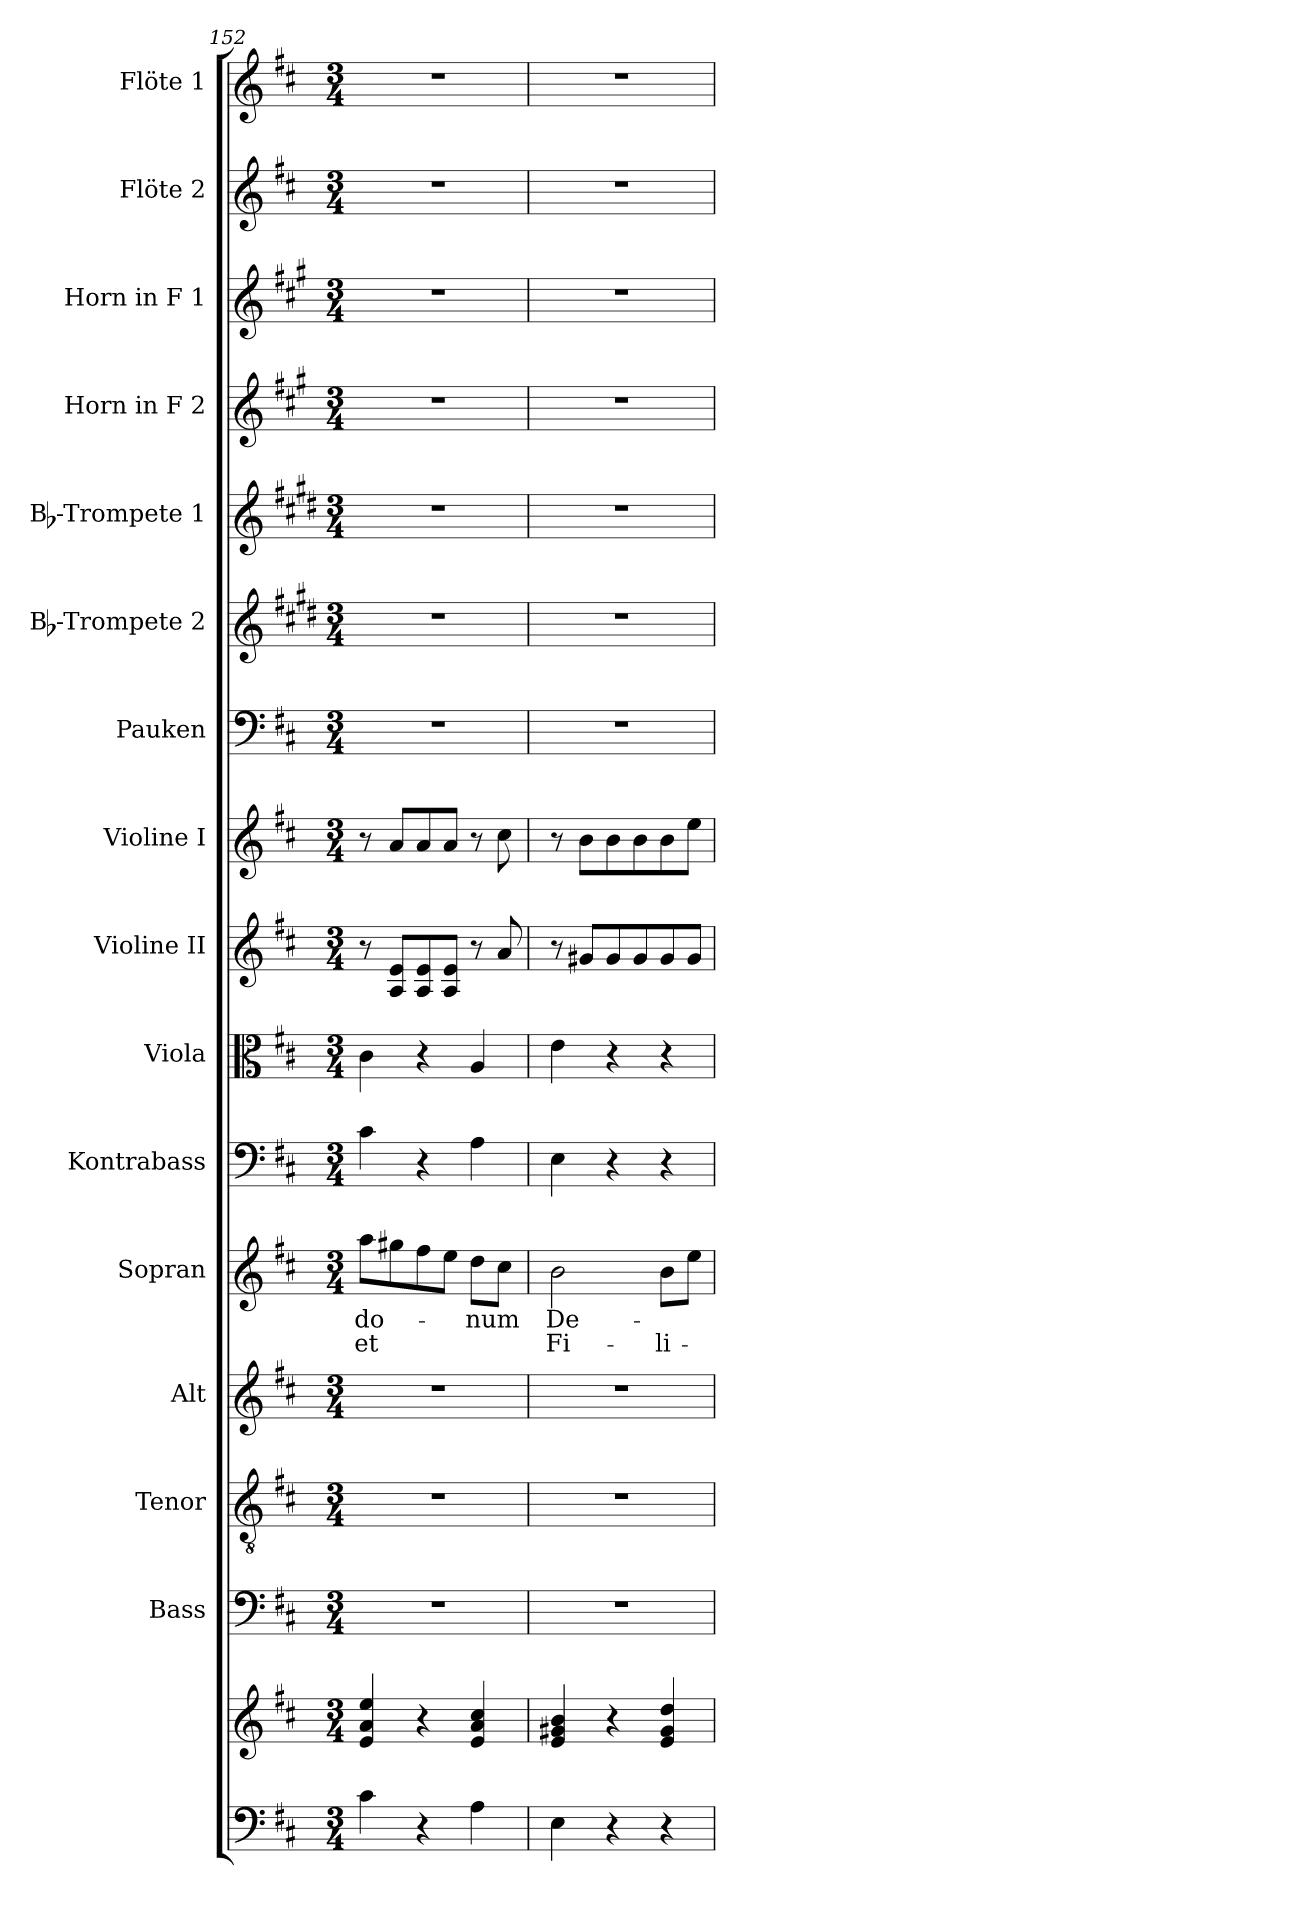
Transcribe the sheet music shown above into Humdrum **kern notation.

**kern	**kern	**kern	**kern	**kern	**kern	**text	**text	**kern	**kern	**kern	**kern	**kern	**kern	**kern	**kern	**kern	**kern	**kern
*part16	*part16	*part15	*part14	*part13	*part12	*part12	*part12	*part11	*part10	*part9	*part8	*part7	*part6	*part5	*part4	*part3	*part2	*part1
*staff17	*staff16	*staff15	*staff14	*staff13	*staff12	*staff12	*staff12	*staff11	*staff10	*staff9	*staff8	*staff7	*staff6	*staff5	*staff4	*staff3	*staff2	*staff1
*	*	*I"Bass	*I"Tenor	*I"Alt	*I"Sopran	*	*	*I"Kontrabass	*I"Viola	*I"Violine II	*I"Violine I	*I"Pauken	*I"Bb-Trompete 2	*I"Bb-Trompete 1	*I"Horn in F 2	*I"Horn in F 1	*I"Flöte 2	*I"Flöte 1
*	*	*I'B.	*I'T.	*I'A.	*I'S.	*	*	*I'Kb.	*I'Vla.	*I'Vl. II	*I'Vl. I	*I'Pk.	*I'Bb Trp. 2	*I'Bb Trp. 1	*	*	*I'Fl. 2	*I'Fl. 1
*clefF4	*clefG2	*clefF4	*clefGv2	*clefG2	*clefG2	*	*	*clefF4	*clefC3	*clefG2	*clefG2	*clefF4	*clefG2	*clefG2	*clefG2	*clefG2	*clefG2	*clefG2
*	*	*	*	*	*	*	*	*ITrd7c12	*	*	*	*	*ITrd1c2	*ITrd1c2	*ITrd4c7	*ITrd4c7	*	*
*k[f#c#]	*k[f#c#]	*k[f#c#]	*k[f#c#]	*k[f#c#]	*k[f#c#]	*	*	*k[f#c#]	*k[f#c#]	*k[f#c#]	*k[f#c#]	*k[f#c#]	*k[f#c#]	*k[f#c#]	*k[f#c#]	*k[f#c#]	*k[f#c#]	*k[f#c#]
*D:	*D:	*D:	*D:	*D:	*D:	*	*	*D:	*D:	*D:	*D:	*D:	*D:	*D:	*D:	*D:	*D:	*D:
*M3/4	*M3/4	*M3/4	*M3/4	*M3/4	*M3/4	*	*	*M3/4	*M3/4	*M3/4	*M3/4	*M3/4	*M3/4	*M3/4	*M3/4	*M3/4	*M3/4	*M3/4
=152	=152	=152	=152	=152	=152	=152	=152	=152	=152	=152	=152	=152	=152	=152	=152	=152	=152	=152
!	!	!	!	!	!	!LO:LY:b	!LO:LY:b	!	!	!	!	!	!	!	!	!	!	!
4c#\	4e/ 4a/ 4ee/	2.r	2.r	2.r	8aa\L	do-	et	4C#\	4c#\	8r	8r	2.r	2.r	2.r	2.r	2.r	2.r	2.r
.	.	.	.	.	8gg#X\	.	.	.	.	8A/ 8e/L	8a/L	.	.	.	.	.	.	.
4r	4r	.	.	.	8ff#\	.	.	4r	4r	8A/ 8e/	8a/	.	.	.	.	.	.	.
.	.	.	.	.	8ee\J	.	.	.	.	8A/ 8e/J	8a/J	.	.	.	.	.	.	.
!	!	!	!	!	!	!LO:LY:b	!	!	!	!	!	!	!	!	!	!	!	!
4A\	4e/ 4a/ 4cc#/	.	.	.	8dd\L	-num	.	4AA\	4A/	8r	8r	.	.	.	.	.	.	.
.	.	.	.	.	8cc#\J	.	.	.	.	8a/	8cc#\	.	.	.	.	.	.	.
=153	=153	=153	=153	=153	=153	=153	=153	=153	=153	=153	=153	=153	=153	=153	=153	=153	=153	=153
!	!	!	!	!	!	!LO:LY:b	!LO:LY:b	!	!	!	!	!	!	!	!	!	!	!
4E\	4e/ 4g#X/ 4b/	2.r	2.r	2.r	2b\	De-	Fi-	4EE\	4e\	8r	8r	2.r	2.r	2.r	2.r	2.r	2.r	2.r
.	.	.	.	.	.	.	.	.	.	8g#X/L	8b\L	.	.	.	.	.	.	.
4r	4r	.	.	.	.	.	.	4r	4r	8g#/	8b\	.	.	.	.	.	.	.
.	.	.	.	.	.	.	.	.	.	8g#/	8b\	.	.	.	.	.	.	.
!	!	!	!	!	!	!	!LO:LY:b	!	!	!	!	!	!	!	!	!	!	!
4r	4e/ 4g#/ 4dd/	.	.	.	8b\L	.	-li-	4r	4r	8g#/	8b\	.	.	.	.	.	.	.
.	.	.	.	.	8ee\J	.	.	.	.	8g#/J	8ee\J	.	.	.	.	.	.	.
=	=	=	=	=	=	=	=	=	=	=	=	=	=	=	=	=	=	=
*-	*-	*-	*-	*-	*-	*-	*-	*-	*-	*-	*-	*-	*-	*-	*-	*-	*-	*-
